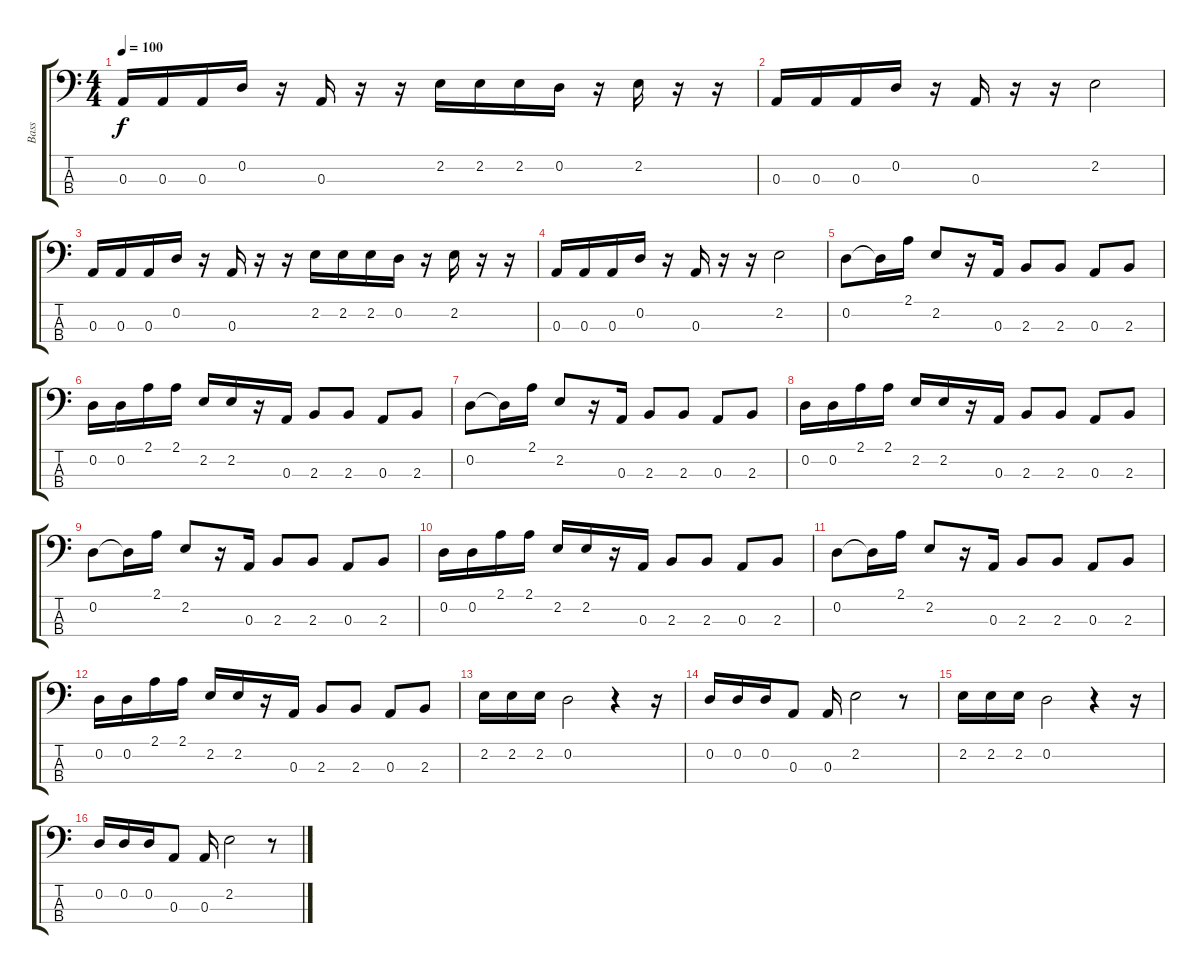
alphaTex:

\track ("Bass" "Bass") {instrument electricbassfinger}
\staff {score tabs}
\tuning (G2 D2 A1 E1) {hide}
\ts (4 4)
\tempo 100
\clef f4
\ks c
0.3.16{dy f instrument electricbassfinger} 0.3.16 0.3.16 0.2.16 r.16 0.3.16 r.16 r.16 2.2.16 2.2.16 2.2.16 0.2.16 r.16 2.2.16 r.16 r.16 |
0.3.16 0.3.16 0.3.16 0.2.16 r.16 0.3.16 r.16 r.16 2.2.2 |
0.3.16 0.3.16 0.3.16 0.2.16 r.16 0.3.16 r.16 r.16 2.2.16 2.2.16 2.2.16 0.2.16 r.16 2.2.16 r.16 r.16 |
0.3.16 0.3.16 0.3.16 0.2.16 r.16 0.3.16 r.16 r.16 2.2.2 |
0.2.8 0.2{t}.16 2.1.16 2.2.8 r.16 0.3.16 2.3.8 2.3.8 0.3.8 2.3.8 |
0.2.16 0.2.16 2.1.16 2.1.16 2.2.16 2.2.16 r.16 0.3.16 2.3.8 2.3.8 0.3.8 2.3.8 |
0.2.8 0.2{t}.16 2.1.16 2.2.8 r.16 0.3.16 2.3.8 2.3.8 0.3.8 2.3.8 |
0.2.16 0.2.16 2.1.16 2.1.16 2.2.16 2.2.16 r.16 0.3.16 2.3.8 2.3.8 0.3.8 2.3.8 |
0.2.8 0.2{t}.16 2.1.16 2.2.8 r.16 0.3.16 2.3.8 2.3.8 0.3.8 2.3.8 |
0.2.16 0.2.16 2.1.16 2.1.16 2.2.16 2.2.16 r.16 0.3.16 2.3.8 2.3.8 0.3.8 2.3.8 |
0.2.8 0.2{t}.16 2.1.16 2.2.8 r.16 0.3.16 2.3.8 2.3.8 0.3.8 2.3.8 |
0.2.16 0.2.16 2.1.16 2.1.16 2.2.16 2.2.16 r.16 0.3.16 2.3.8 2.3.8 0.3.8 2.3.8 |
2.2.16 2.2.16 2.2.16 0.2.2 r.4 r.16 |
0.2.16 0.2.16 0.2.16 0.3.8 0.3.16 2.2.2 r.8 |
2.2.16 2.2.16 2.2.16 0.2.2 r.4 r.16 |
0.2.16 0.2.16 0.2.16 0.3.8 0.3.16 2.2.2 r.8
